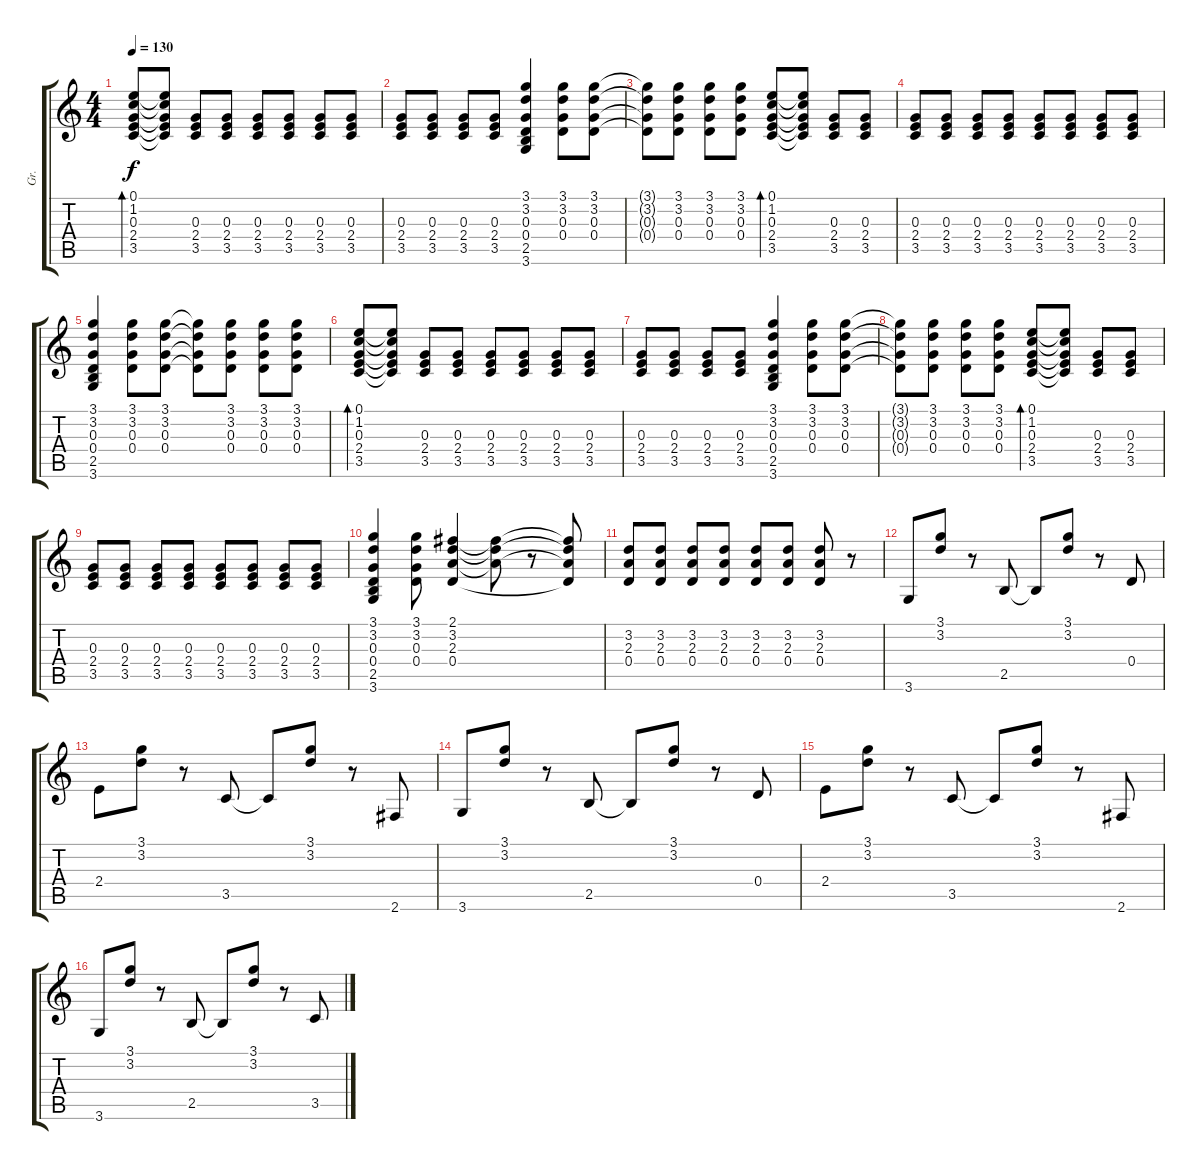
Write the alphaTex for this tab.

\track ("Gr." "Gr.") {instrument acousticguitarsteel}
\staff {score tabs}
\tuning (E4 B3 G3 D3 A2 E2) {hide}
\ts (4 4)
\tempo 130
\clef g2
\ks c
(0.1 1.2 0.3 2.4 3.5).8{bd 120 dy f} (0.1{t} 1.2{t} 0.3{t} 2.4{t} 3.5{t}).8 (0.3 2.4 3.5).8 (0.3 2.4 3.5).8 (0.3 2.4 3.5).8 (0.3 2.4 3.5).8 (0.3 2.4 3.5).8 (0.3 2.4 3.5).8 |
(0.3 2.4 3.5).8 (0.3 2.4 3.5).8 (0.3 2.4 3.5).8 (0.3 2.4 3.5).8 (3.1 3.2 0.3 0.4 2.5 3.6).4 (3.1 3.2 0.3 0.4).8 (3.1 3.2 0.3 0.4).8 |
(3.1{t} 3.2{t} 0.3{t} 0.4{t}).8 (3.1 3.2 0.3 0.4).8 (3.1 3.2 0.3 0.4).8 (3.1 3.2 0.3 0.4).8 (0.1 1.2 0.3 2.4 3.5).8{bd 120} (0.1{t} 1.2{t} 0.3{t} 2.4{t} 3.5{t}).8 (0.3 2.4 3.5).8 (0.3 2.4 3.5).8 |
(0.3 2.4 3.5).8 (0.3 2.4 3.5).8 (0.3 2.4 3.5).8 (0.3 2.4 3.5).8 (0.3 2.4 3.5).8 (0.3 2.4 3.5).8 (0.3 2.4 3.5).8 (0.3 2.4 3.5).8 |
(3.1 3.2 0.3 0.4 2.5 3.6).4 (3.1 3.2 0.3 0.4).8 (3.1 3.2 0.3 0.4).8 (3.1{t} 3.2{t} 0.3{t} 0.4{t}).8 (3.1 3.2 0.3 0.4).8 (3.1 3.2 0.3 0.4).8 (3.1 3.2 0.3 0.4).8 |
(0.1 1.2 0.3 2.4 3.5).8{bd 120} (0.1{t} 1.2{t} 0.3{t} 2.4{t} 3.5{t}).8 (0.3 2.4 3.5).8 (0.3 2.4 3.5).8 (0.3 2.4 3.5).8 (0.3 2.4 3.5).8 (0.3 2.4 3.5).8 (0.3 2.4 3.5).8 |
(0.3 2.4 3.5).8 (0.3 2.4 3.5).8 (0.3 2.4 3.5).8 (0.3 2.4 3.5).8 (3.1 3.2 0.3 0.4 2.5 3.6).4 (3.1 3.2 0.3 0.4).8 (3.1 3.2 0.3 0.4).8 |
(3.1{t} 3.2{t} 0.3{t} 0.4{t}).8 (3.1 3.2 0.3 0.4).8 (3.1 3.2 0.3 0.4).8 (3.1 3.2 0.3 0.4).8 (0.1 1.2 0.3 2.4 3.5).8{bd 120} (0.1{t} 1.2{t} 0.3{t} 2.4{t} 3.5{t}).8 (0.3 2.4 3.5).8 (0.3 2.4 3.5).8 |
(0.3 2.4 3.5).8 (0.3 2.4 3.5).8 (0.3 2.4 3.5).8 (0.3 2.4 3.5).8 (0.3 2.4 3.5).8 (0.3 2.4 3.5).8 (0.3 2.4 3.5).8 (0.3 2.4 3.5).8 |
(3.1 3.2 0.3 0.4 2.5 3.6).4 (3.1 3.2 0.3 0.4).8 (2.1 3.2 2.3 0.4).4 (2.1{t} 3.2{t} 2.3{t}).8 r.8 (2.1{t} 3.2{t} 2.3{t} 0.4{t}).8 |
(3.2 2.3 0.4).8 (3.2 2.3 0.4).8 (3.2 2.3 0.4).8 (3.2 2.3 0.4).8 (3.2 2.3 0.4).8 (3.2 2.3 0.4).8 (3.2 2.3 0.4).8 r.8 |
3.6.8 (3.1 3.2).8 r.8 2.5.8 2.5{t}.8 (3.1 3.2).8 r.8 0.4.8 |
2.4.8 (3.1 3.2).8 r.8 3.5.8 3.5{t}.8 (3.1 3.2).8 r.8 2.6.8 |
3.6.8 (3.1 3.2).8 r.8 2.5.8 2.5{t}.8 (3.1 3.2).8 r.8 0.4.8 |
2.4.8 (3.1 3.2).8 r.8 3.5.8 3.5{t}.8 (3.1 3.2).8 r.8 2.6.8 |
3.6.8 (3.1 3.2).8 r.8 2.5.8 2.5{t}.8 (3.1 3.2).8 r.8 3.5.8
